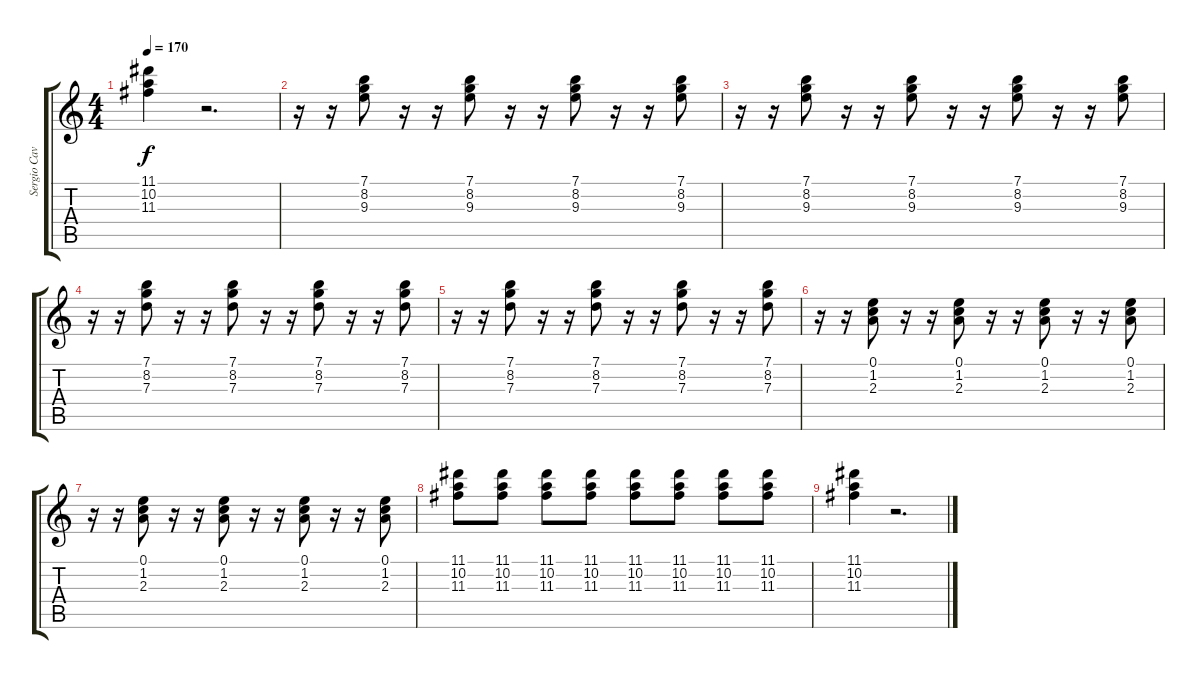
\track ("Sergio Cava " "Sergio Cav") {instrument distortionguitar}
\staff {score tabs}
\tuning (E4 B3 G3 D3 A2 E2) {hide}
\ts (4 4)
\tempo 170
\clef g2
\ks c
(11.1 10.2 11.3).4{dy f} r.2{d} |
r.16 r.16 (7.1 8.2 9.3).8 r.16 r.16 (7.1 8.2 9.3).8 r.16 r.16 (7.1 8.2 9.3).8 r.16 r.16 (7.1 8.2 9.3).8 |
r.16 r.16 (7.1 8.2 9.3).8 r.16 r.16 (7.1 8.2 9.3).8 r.16 r.16 (7.1 8.2 9.3).8 r.16 r.16 (7.1 8.2 9.3).8 |
r.16 r.16 (7.1 8.2 7.3).8 r.16 r.16 (7.1 8.2 7.3).8 r.16 r.16 (7.1 8.2 7.3).8 r.16 r.16 (7.1 8.2 7.3).8 |
r.16 r.16 (7.1 8.2 7.3).8 r.16 r.16 (7.1 8.2 7.3).8 r.16 r.16 (7.1 8.2 7.3).8 r.16 r.16 (7.1 8.2 7.3).8 |
r.16 r.16 (0.1 1.2 2.3).8 r.16 r.16 (0.1 1.2 2.3).8 r.16 r.16 (0.1 1.2 2.3).8 r.16 r.16 (0.1 1.2 2.3).8 |
r.16 r.16 (0.1 1.2 2.3).8 r.16 r.16 (0.1 1.2 2.3).8 r.16 r.16 (0.1 1.2 2.3).8 r.16 r.16 (0.1 1.2 2.3).8 |
(11.1 10.2 11.3).8 (11.1 10.2 11.3).8 (11.1 10.2 11.3).8 (11.1 10.2 11.3).8 (11.1 10.2 11.3).8 (11.1 10.2 11.3).8 (11.1 10.2 11.3).8 (11.1 10.2 11.3).8 |
(11.1 10.2 11.3).4 r.2{d}
